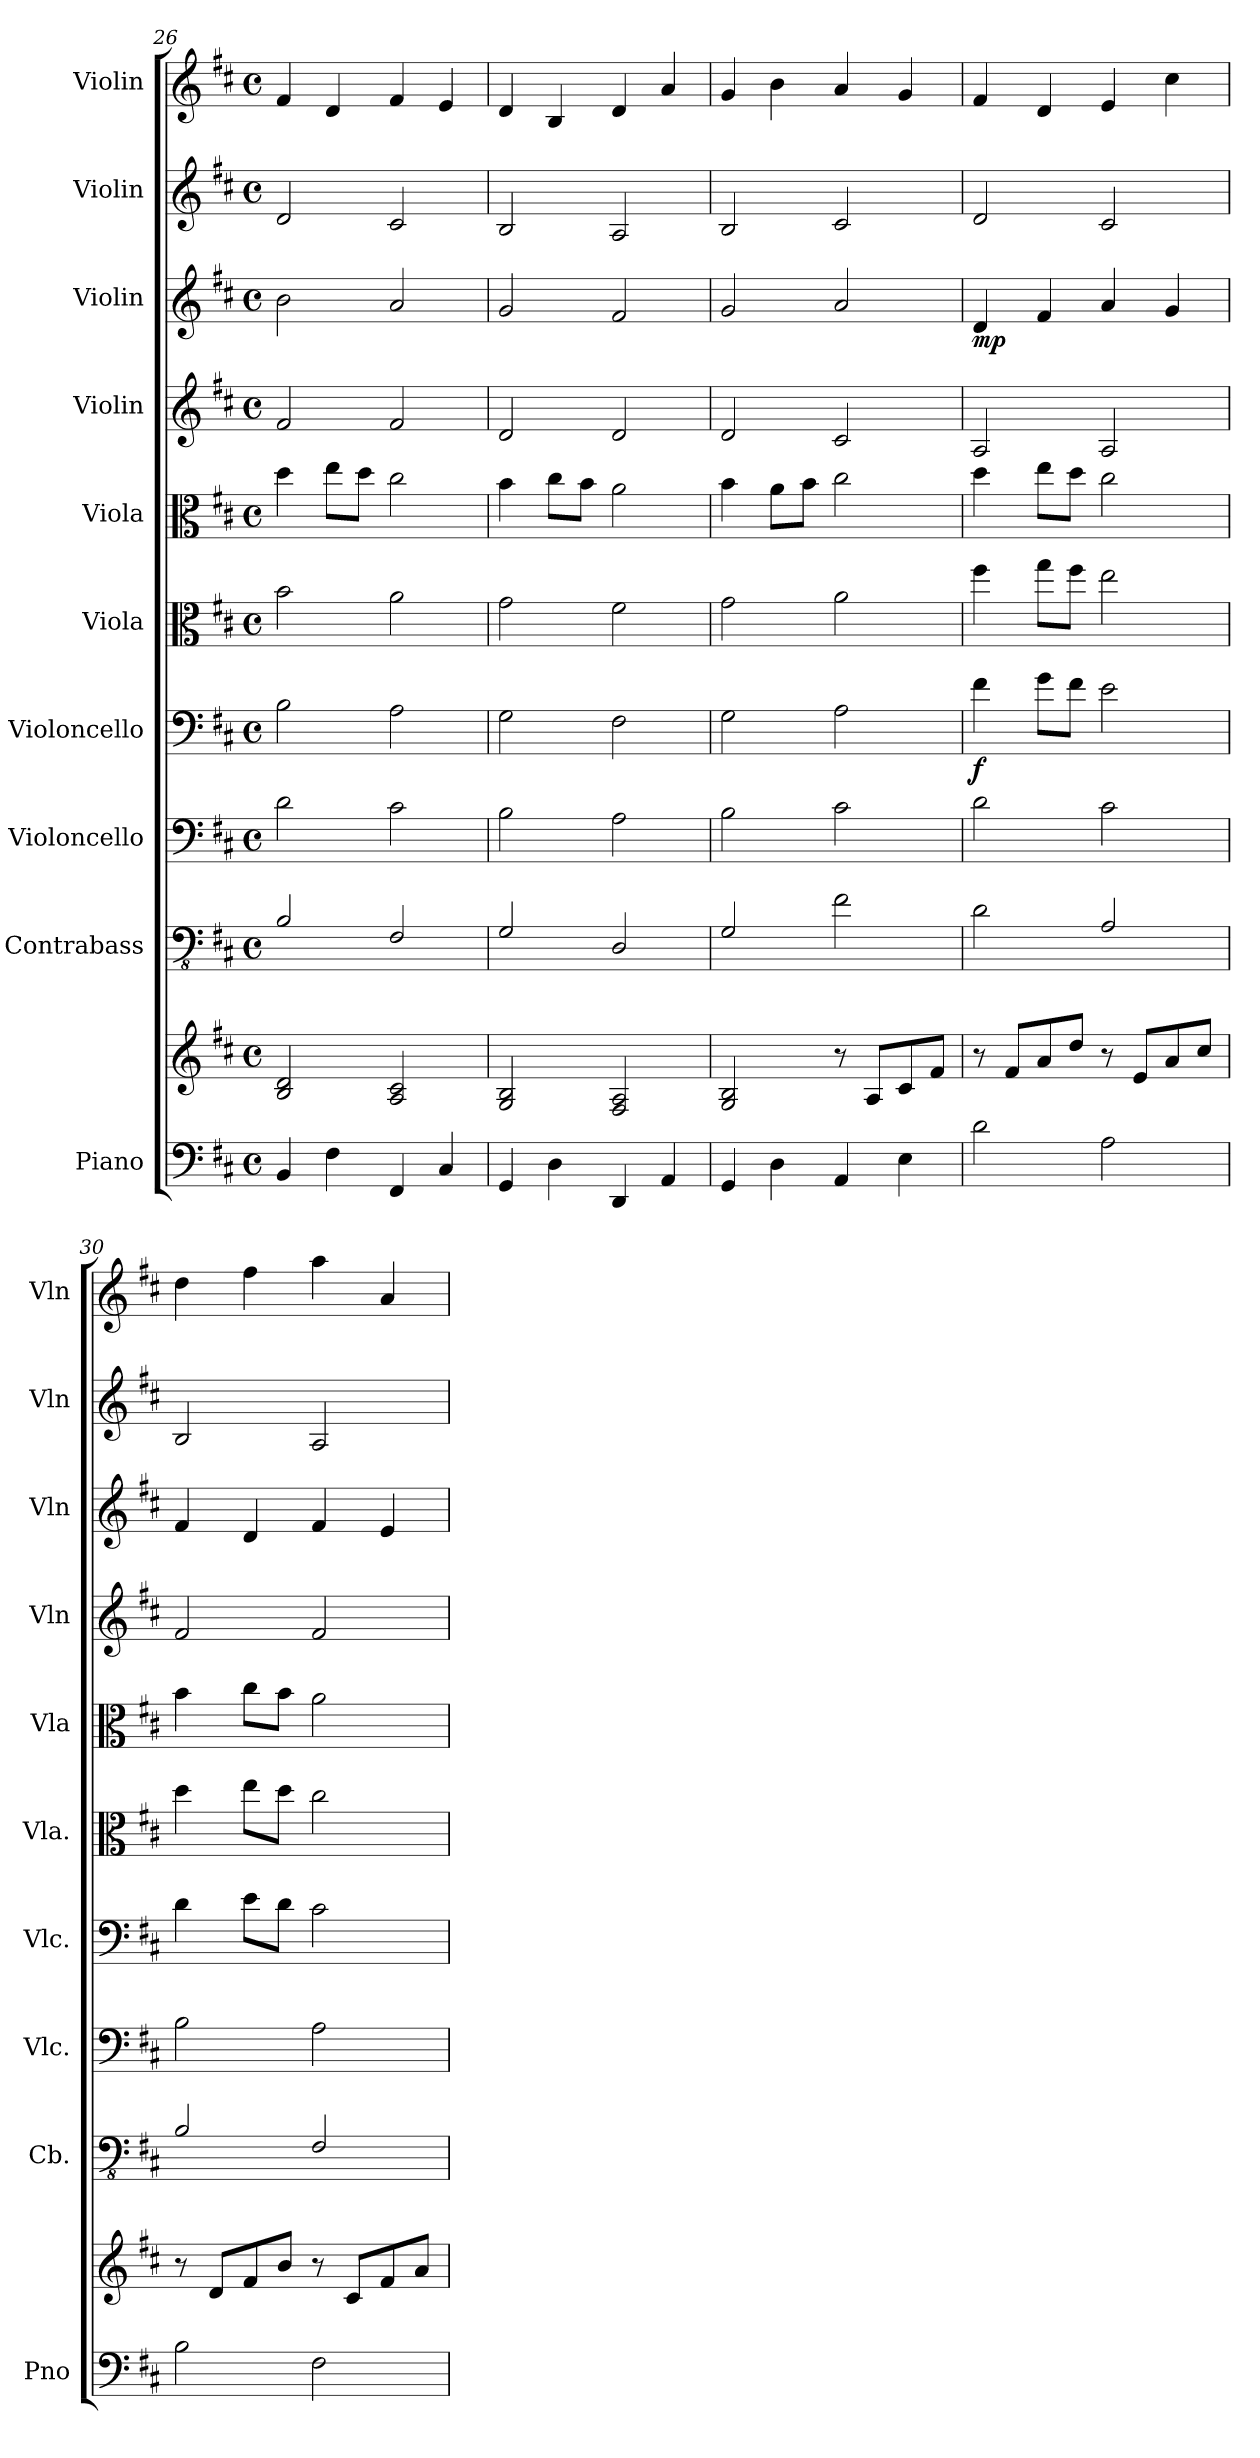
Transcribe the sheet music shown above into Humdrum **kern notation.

**kern	**kern	**kern	**kern	**kern	**dynam	**kern	**kern	**kern	**kern	**dynam	**kern	**kern
*part10	*part10	*part9	*part8	*part7	*part7	*part6	*part5	*part4	*part3	*part3	*part2	*part1
*staff11	*staff10	*staff9	*staff8	*staff7	*staff7	*staff6	*staff5	*staff4	*staff3	*staff3	*staff2	*staff1
*I"Piano	*	*I"Contrabass	*I"Violoncello	*I"Violoncello	*	*I"Viola	*I"Viola	*I"Violin	*I"Violin	*	*I"Violin	*I"Violin
*I'Pno	*	*I'Cb.	*I'Vlc.	*I'Vlc.	*	*I'Vla.	*I'Vla	*I'Vln	*I'Vln	*	*I'Vln	*I'Vln
*clefF4	*clefG2	*clefFv4	*clefF4	*clefF4	*	*clefC3	*clefC3	*clefG2	*clefG2	*	*clefG2	*clefG2
*	*	*ITrd7c12	*	*	*	*	*	*	*	*	*	*
*k[f#c#]	*k[f#c#]	*k[f#c#]	*k[f#c#]	*k[f#c#]	*	*k[f#c#]	*k[f#c#]	*k[f#c#]	*k[f#c#]	*	*k[f#c#]	*k[f#c#]
*D:	*D:	*D:	*D:	*D:	*	*D:	*D:	*D:	*D:	*	*D:	*D:
*M4/4	*M4/4	*M4/4	*M4/4	*M4/4	*	*M4/4	*M4/4	*M4/4	*M4/4	*	*M4/4	*M4/4
*met(c)	*met(c)	*met(c)	*met(c)	*met(c)	*	*met(c)	*met(c)	*met(c)	*met(c)	*	*met(c)	*met(c)
=26	=26	=26	=26	=26	=26	=26	=26	=26	=26	=26	=26	=26
4BB/	2B/ 2d/	2BBB/	2d\	2B\	.	2b\	4dd\	2f#/	2b\	.	2d/	4f#/
4F#\	.	.	.	.	.	.	8ee\L	.	.	.	.	4d/
.	.	.	.	.	.	.	8dd\J	.	.	.	.	.
4FF#/	2A/ 2c#/	2FFF#/	2c#\	2A\	.	2a\	2cc#\	2f#/	2a/	.	2c#/	4f#/
4C#/	.	.	.	.	.	.	.	.	.	.	.	4e/
=27	=27	=27	=27	=27	=27	=27	=27	=27	=27	=27	=27	=27
4GG/	2G/ 2B/	2GGG/	2B\	2G\	.	2g\	4b\	2d/	2g/	.	2B/	4d/
4D\	.	.	.	.	.	.	8cc#\L	.	.	.	.	4B/
.	.	.	.	.	.	.	8b\J	.	.	.	.	.
4DD/	2F#/ 2A/	2DDD/	2A\	2F#\	.	2f#\	2a\	2d/	2f#/	.	2A/	4d/
4AA/	.	.	.	.	.	.	.	.	.	.	.	4a/
=28	=28	=28	=28	=28	=28	=28	=28	=28	=28	=28	=28	=28
4GG/	2G/ 2B/	2GGG/	2B\	2G\	.	2g\	4b\	2d/	2g/	.	2B/	4g/
4D\	.	.	.	.	.	.	8a\L	.	.	.	.	4b\
.	.	.	.	.	.	.	8b\J	.	.	.	.	.
4AA/	8r	2FF#\	2c#\	2A\	.	2a\	2cc#\	2c#/	2a/	.	2c#/	4a/
.	8A/L	.	.	.	.	.	.	.	.	.	.	.
4E\	8c#/	.	.	.	.	.	.	.	.	.	.	4g/
.	8f#/J	.	.	.	.	.	.	.	.	.	.	.
=29	=29	=29	=29	=29	=29	=29	=29	=29	=29	=29	=29	=29
!	!	!	!	!	!LO:DY:b	!	!	!	!	!LO:DY:b	!	!
2d\	8r	2DD\	2d\	4f#\	f	4ff#\	4dd\	2A/	4d/	mp	2d/	4f#/
.	8f#/L	.	.	.	.	.	.	.	.	.	.	.
.	8a/	.	.	8g\L	.	8gg\L	8ee\L	.	4f#/	.	.	4d/
.	8dd/J	.	.	8f#\J	.	8ff#\J	8dd\J	.	.	.	.	.
2A\	8r	2AAA/	2c#\	2e\	.	2ee\	2cc#\	2A/	4a/	.	2c#/	4e/
.	8e/L	.	.	.	.	.	.	.	.	.	.	.
.	8a/	.	.	.	.	.	.	.	4g/	.	.	4cc#\
.	8cc#/J	.	.	.	.	.	.	.	.	.	.	.
=30	=30	=30	=30	=30	=30	=30	=30	=30	=30	=30	=30	=30
2B\	8r	2BBB/	2B\	4d\	.	4dd\	4b\	2f#/	4f#/	.	2B/	4dd\
.	8d/L	.	.	.	.	.	.	.	.	.	.	.
.	8f#/	.	.	8e\L	.	8ee\L	8cc#\L	.	4d/	.	.	4ff#\
.	8b/J	.	.	8d\J	.	8dd\J	8b\J	.	.	.	.	.
2F#\	8r	2FFF#/	2A\	2c#\	.	2cc#\	2a\	2f#/	4f#/	.	2A/	4aa\
.	8c#/L	.	.	.	.	.	.	.	.	.	.	.
.	8f#/	.	.	.	.	.	.	.	4e/	.	.	4a/
.	8a/J	.	.	.	.	.	.	.	.	.	.	.
=	=	=	=	=	=	=	=	=	=	=	=	=
*-	*-	*-	*-	*-	*-	*-	*-	*-	*-	*-	*-	*-
